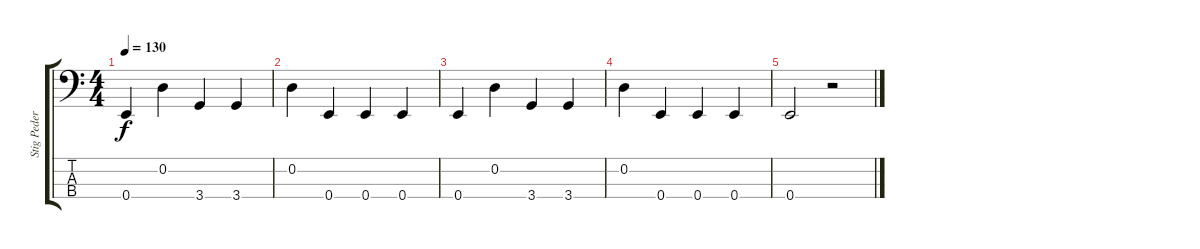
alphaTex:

\track ("Stig Pedersen (Bas)" "Stig Peder") {instrument electricbasspick}
\staff {score tabs}
\tuning (G2 D2 A1 E1) {hide}
\ts (4 4)
\tempo 130
\clef f4
\ks c
0.4.4{dy f} 0.2.4 3.4.4 3.4.4 |
0.2.4 0.4.4 0.4.4 0.4.4 |
0.4.4 0.2.4 3.4.4 3.4.4 |
0.2.4 0.4.4 0.4.4 0.4.4 |
0.4.2 r.2
